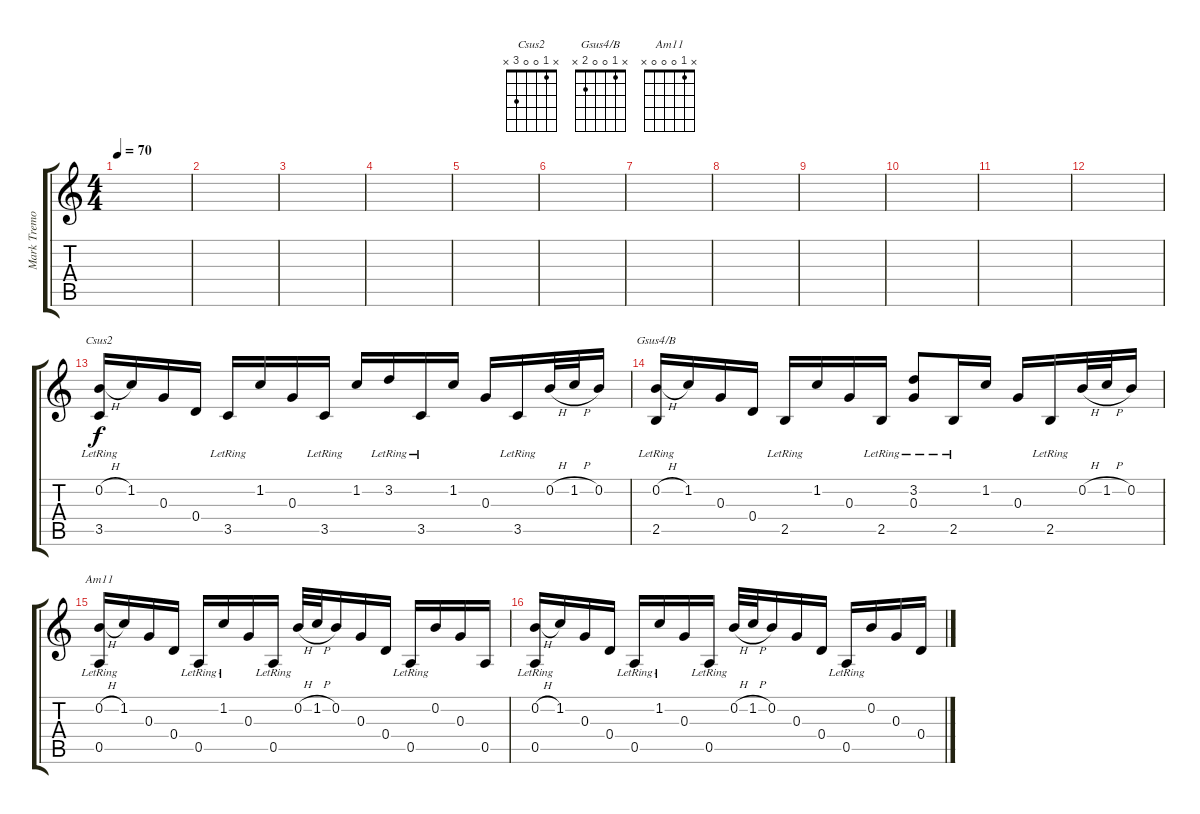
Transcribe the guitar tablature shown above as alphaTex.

\track ("Mark Tremonti" "Mark Tremo") {instrument electricguitarjazz}
\staff {score tabs}
\tuning (E4 B3 G3 D3 A2 D2) {hide}
\chord ("Csus2" x 1 0 0 3 x)
\chord ("Gsus4/B" x 1 0 0 2 x)
\chord ("Am11" x 1 0 0 0 x)
\ts (4 4)
\tempo 70
\clef g2
\ks c
|
|
|
|
|
|
|
|
|
|
|
|
(0.2{h} 3.5{lr}).16{ch "Csus2" volume 15 balance 16} 1.2.16 0.3.16 0.4.16 3.5{lr}.16 1.2.16 0.3.16 3.5{lr}.16 1.2.16 3.2{lr}.16 3.5{lr}.16 1.2.16 0.3.16 3.5{lr}.16 0.2{h}.32 1.2{h}.32 0.2.16 |
(0.2{h} 2.5{lr}).16{ch "Gsus4/B"} 1.2.16 0.3.16 0.4.16 2.5{lr}.16 1.2.16 0.3.16 2.5{lr}.16 (3.2{lr} 0.3{lr}).8 2.5{lr}.16 1.2.16 0.3.16 2.5{lr}.16 0.2{h}.32 1.2{h}.32 0.2.16 |
(0.2{h} 0.5{lr}).16{ch "Am11"} 1.2.16 0.3.16 0.4.16 0.5{lr}.16 1.2{lr}.16 0.3.16 0.5{lr}.16 0.2{h}.32 1.2{h}.32 0.2.16 0.3.16 0.4.16 0.5{lr}.16 0.2.16 0.3.16 0.5.16 |
(0.2{h} 0.5{lr}).16 1.2.16 0.3.16 0.4.16 0.5{lr}.16 1.2{lr}.16 0.3.16 0.5{lr}.16 0.2{h}.32 1.2{h}.32 0.2.16 0.3.16 0.4.16 0.5{lr}.16 0.2.16 0.3.16 0.4.16
